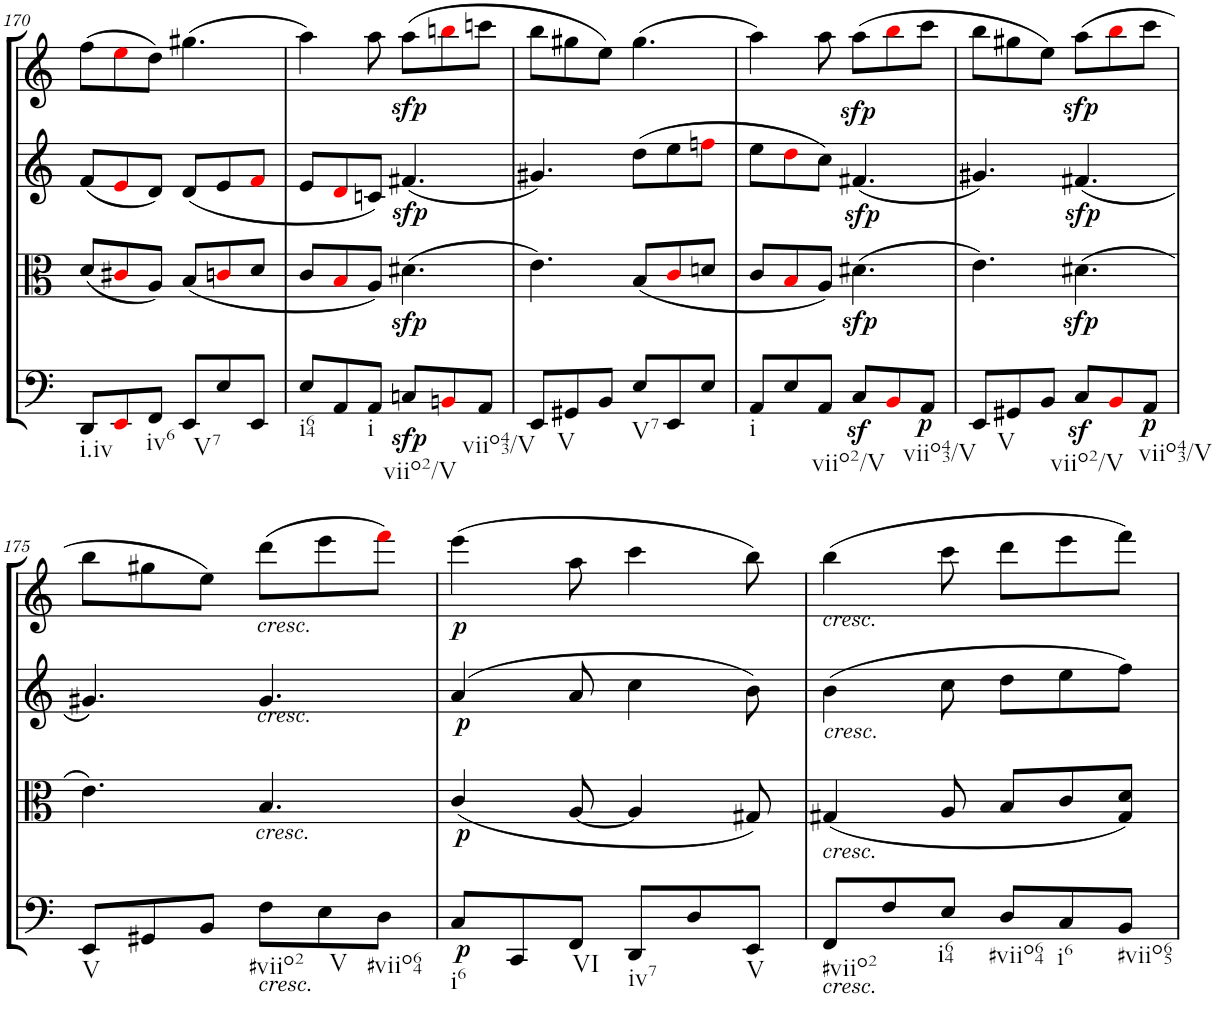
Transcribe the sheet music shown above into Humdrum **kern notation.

**kern	**dynam	**kern	**dynam	**kern	**dynam	**kern	**dynam
*part4	*part4	*part3	*part3	*part2	*part2	*part1	*part1
*staff4	*staff4	*staff3	*staff3	*staff2	*staff2	*staff1	*staff1
*I"Cello	*	*I"Viola	*	*I"2nd Violin	*	*I"1st Violin	*
*	*	*I'Vla	*	*I'Vln	*	*I'Vln	*
!!LO:PB:g=z
*clefF4	*	*clefC3	*	*clefG2	*	*clefG2	*
*k[]	*	*k[]	*	*k[]	*	*k[]	*
*M6/8	*	*M6/8	*	*M6/8	*	*M6/8	*
=170	=170	=170	=170	=170	=170	=170	=170
!LO:TX:b:t=i.iv	!	!	!	!	!	!	!
8DD/L	.	(8d/L	.	(8f/L	.	(8ff\L	.
8EEi/	.	8c#Xi/	.	8ei/	.	8eei\	.
!LO:TX:b:t=iv6	!	!	!	!	!	!	!
8FF/J	.	8A/J)	.	8d/J)	.	8dd\J)	.
!LO:TX:b:t=V7	!	!	!	!	!	!	!
8EE/L	.	(8B/L	.	(8d/L	.	(4.gg#X\	.
8E/	.	8cni/	.	8e/	.	.	.
8EE/J	.	8d/J	.	8fi/J	.	.	.
=171	=171	=171	=171	=171	=171	=171	=171
!LO:TX:b:t=i64	!	!	!	!	!	!	!
8E/L	.	8c/L	.	8e/L	.	4aa\)	.
8AA/	.	8Bi/	.	8di/	.	.	.
!LO:TX:b:t=i	!	!	!	!	!	!	!
8AA/J	.	8A/J)	.	8cn/J)	.	8aa\	.
!LO:TX:b:t=viio2/V	!	!	!	!	!	!	!
!	!LO:DY:b	!	!LO:DY:b	!	!LO:DY:b	!	!LO:DY:b
8Cn/L	sfp	(4.d#X\	sfp	(4.f#X/	sfp	(8aa\L	sfp
8BBni/	.	.	.	.	.	8bbni\	.
!LO:TX:b:t=viio43/V	!	!	!	!	!	!	!
8AA/J	.	.	.	.	.	8cccn\J	.
=172	=172	=172	=172	=172	=172	=172	=172
!LO:TX:b:t=V	!	!	!	!	!	!	!
8EE/L	.	4.e\)	.	4.g#X/)	.	8bb\L	.
8GG#X/	.	.	.	.	.	8gg#X\	.
8BB/J	.	.	.	.	.	8ee\J)	.
!LO:TX:b:t=V7	!	!	!	!	!	!	!
8E/L	.	(8B/L	.	(8dd\L	.	(4.gg#\	.
8EE/	.	8ci/	.	8ee\	.	.	.
8E/J	.	8dn/J	.	8ffni\J	.	.	.
=173	=173	=173	=173	=173	=173	=173	=173
!LO:TX:b:t=i	!	!	!	!	!	!	!
8AA/L	.	8c/L	.	8ee\L	.	4aa\)	.
8E/	.	8Bi/	.	8ddi\	.	.	.
8AA/J	.	8A/J)	.	8cc\J)	.	8aa\	.
!LO:TX:b:t=viio2/V	!	!	!	!	!	!	!
!	!	!	!LO:DY:b	!	!LO:DY:b	!	!LO:DY:b
8Cz</L	.	(4.d#X\	sfp	(4.f#X/	sfp	(8aa\L	sfp
8BBi/	.	.	.	.	.	8bbi\	.
!LO:TX:b:t=viio43/V	!	!	!	!	!	!	!
!	!LO:DY:b	!	!	!	!	!	!
8AA/J	p	.	.	.	.	8ccc\J	.
=174	=174	=174	=174	=174	=174	=174	=174
!LO:TX:b:t=V	!	!	!	!	!	!	!
8EE/L	.	4.e\)	.	4.g#X/)	.	8bb\L	.
8GG#X/	.	.	.	.	.	8gg#X\	.
8BB/J	.	.	.	.	.	8ee\J)	.
!LO:TX:b:t=viio2/V	!	!	!	!	!	!	!
!	!	!	!LO:DY:b	!	!LO:DY:b	!	!LO:DY:b
8Cz</L	.	(4.d#X\	sfp	(4.f#X/	sfp	(8aa\L	sfp
8BBi/	.	.	.	.	.	8bbi\	.
!LO:TX:b:t=viio43/V	!	!	!	!	!	!	!
!	!LO:DY:b	!	!	!	!	!	!
8AA/J	p	.	.	.	.	8ccc\J	.
!!LO:LB:g=z
=175	=175	=175	=175	=175	=175	=175	=175
!LO:TX:b:t=V	!	!	!	!	!	!	!
8EE/L	.	4.e\)	.	4.g#X/)	.	8bb\L	.
8GG#X/	.	.	.	.	.	8gg#X\	.
8BB/J	.	.	.	.	.	8ee\J)	.
!	!	!	!	!	!	!LO:TX:b:i:t=cresc.	!
!	!	!	!	!LO:TX:a:i:t=cresc.	!	!	!
!	!	!LO:TX:b:i:t=cresc.	!	!	!	!	!
!LO:TX:b:i:t=cresc.	!	!	!	!	!	!	!
!LO:TX:b:t=#viio2	!	!	!	!	!	!	!
8F\L	.	4.B/	.	4.g#/	.	(8ddd\L	.
!LO:TX:b:t=V	!	!	!	!	!	!	!
8E\	.	.	.	.	.	8eee\	.
!LO:TX:b:t=#viio64	!	!	!	!	!	!	!
8D\J	.	.	.	.	.	8fffi\J)	.
=176	=176	=176	=176	=176	=176	=176	=176
!LO:TX:b:t=i6	!	!	!	!	!	!	!
!	!LO:DY:b	!	!LO:DY:b	!	!LO:DY:b	!	!LO:DY:b
8C/L	p	(4c/	p	(4a/	p	(4eee\	p
8CC/	.	.	.	.	.	.	.
!LO:TX:b:t=VI	!	!	!	!	!	!	!
8FF/J	.	[8A/	.	8a/	.	8aa\	.
!LO:TX:b:t=iv7	!	!	!	!	!	!	!
8DD/L	.	4A/]	.	4cc\	.	4ccc\	.
8D/	.	.	.	.	.	.	.
!LO:TX:b:t=V	!	!	!	!	!	!	!
8EE/J	.	8G#X/)	.	8b\)	.	8bb\)	.
=177	=177	=177	=177	=177	=177	=177	=177
!	!	!	!	!	!	!LO:TX:a:i:t=cresc.	!
!	!	!	!	!LO:TX:b:i:t=cresc.	!	!	!
!	!	!LO:TX:b:i:t=cresc.	!	!	!	!	!
!LO:TX:b:i:t=cresc.	!	!	!	!	!	!	!
!LO:TX:b:t=#viio2	!	!	!	!	!	!	!
8FF/L	.	(4G#X/	.	(4b\	.	(4bb\	.
8F/	.	.	.	.	.	.	.
!LO:TX:b:t=i64	!	!	!	!	!	!	!
8E/J	.	8A/	.	8cc\	.	8ccc\	.
!LO:TX:b:t=#viio64	!	!	!	!	!	!	!
8D/L	.	8B/L	.	8dd\L	.	8ddd\L	.
!LO:TX:b:t=i6	!	!	!	!	!	!	!
8C/	.	8c/	.	8ee\	.	8eee\	.
!LO:TX:b:t=#viio65	!	!	!	!	!	!	!
8BB/J	.	8G#/ 8d/J)	.	8ff\J)	.	8fff\J)	.
=	=	=	=	=	=	=	=
*-	*-	*-	*-	*-	*-	*-	*-
